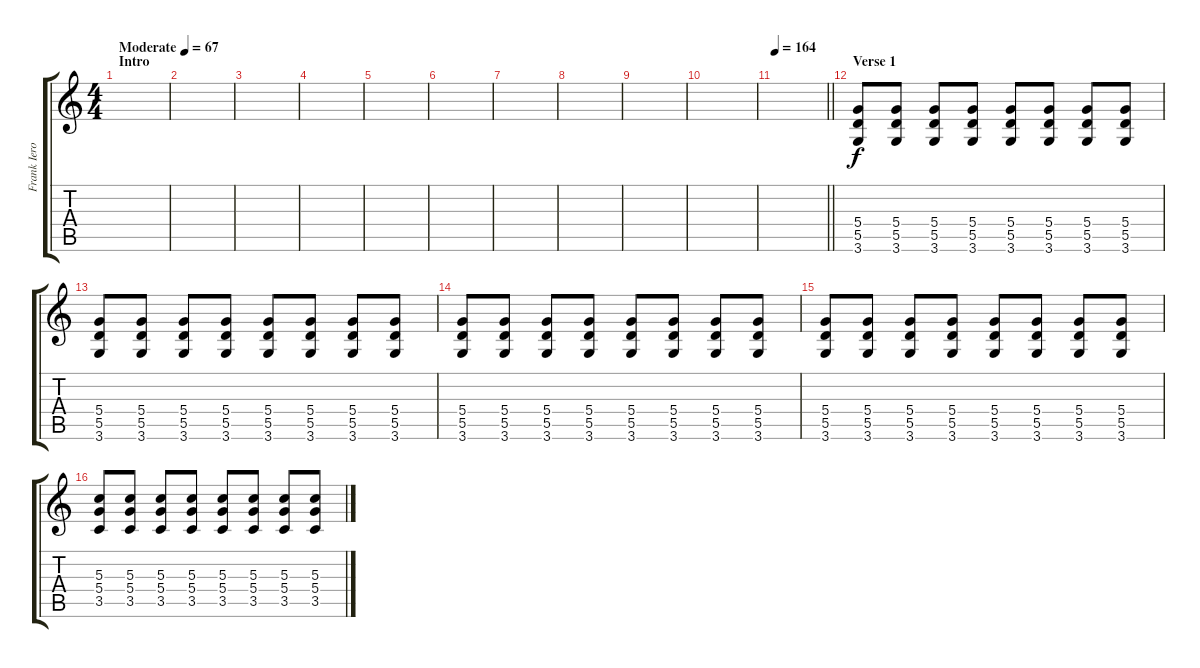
\track ("Frank Iero" "Frank Iero") {instrument distortionguitar}
\staff {score tabs}
\tuning (E4 B3 G3 D3 A2 E2) {hide}
\ts (4 4)
\section ("" "Intro")
\tempo (67 "Moderate")
\clef g2
\ks c
|
|
|
|
|
|
|
|
|
|
\tempo 164
\barLineRight lightlight
|
\section ("" "Verse 1")
(5.4 5.5 3.6).8 (5.4 5.5 3.6).8 (5.4 5.5 3.6).8 (5.4 5.5 3.6).8 (5.4 5.5 3.6).8 (5.4 5.5 3.6).8 (5.4 5.5 3.6).8 (5.4 5.5 3.6).8 |
(5.4 5.5 3.6).8 (5.4 5.5 3.6).8 (5.4 5.5 3.6).8 (5.4 5.5 3.6).8 (5.4 5.5 3.6).8 (5.4 5.5 3.6).8 (5.4 5.5 3.6).8 (5.4 5.5 3.6).8 |
(5.4 5.5 3.6).8 (5.4 5.5 3.6).8 (5.4 5.5 3.6).8 (5.4 5.5 3.6).8 (5.4 5.5 3.6).8 (5.4 5.5 3.6).8 (5.4 5.5 3.6).8 (5.4 5.5 3.6).8 |
(5.4 5.5 3.6).8 (5.4 5.5 3.6).8 (5.4 5.5 3.6).8 (5.4 5.5 3.6).8 (5.4 5.5 3.6).8 (5.4 5.5 3.6).8 (5.4 5.5 3.6).8 (5.4 5.5 3.6).8 |
(5.3 5.4 3.5).8 (5.3 5.4 3.5).8 (5.3 5.4 3.5).8 (5.3 5.4 3.5).8 (5.3 5.4 3.5).8 (5.3 5.4 3.5).8 (5.3 5.4 3.5).8 (5.3 5.4 3.5).8
